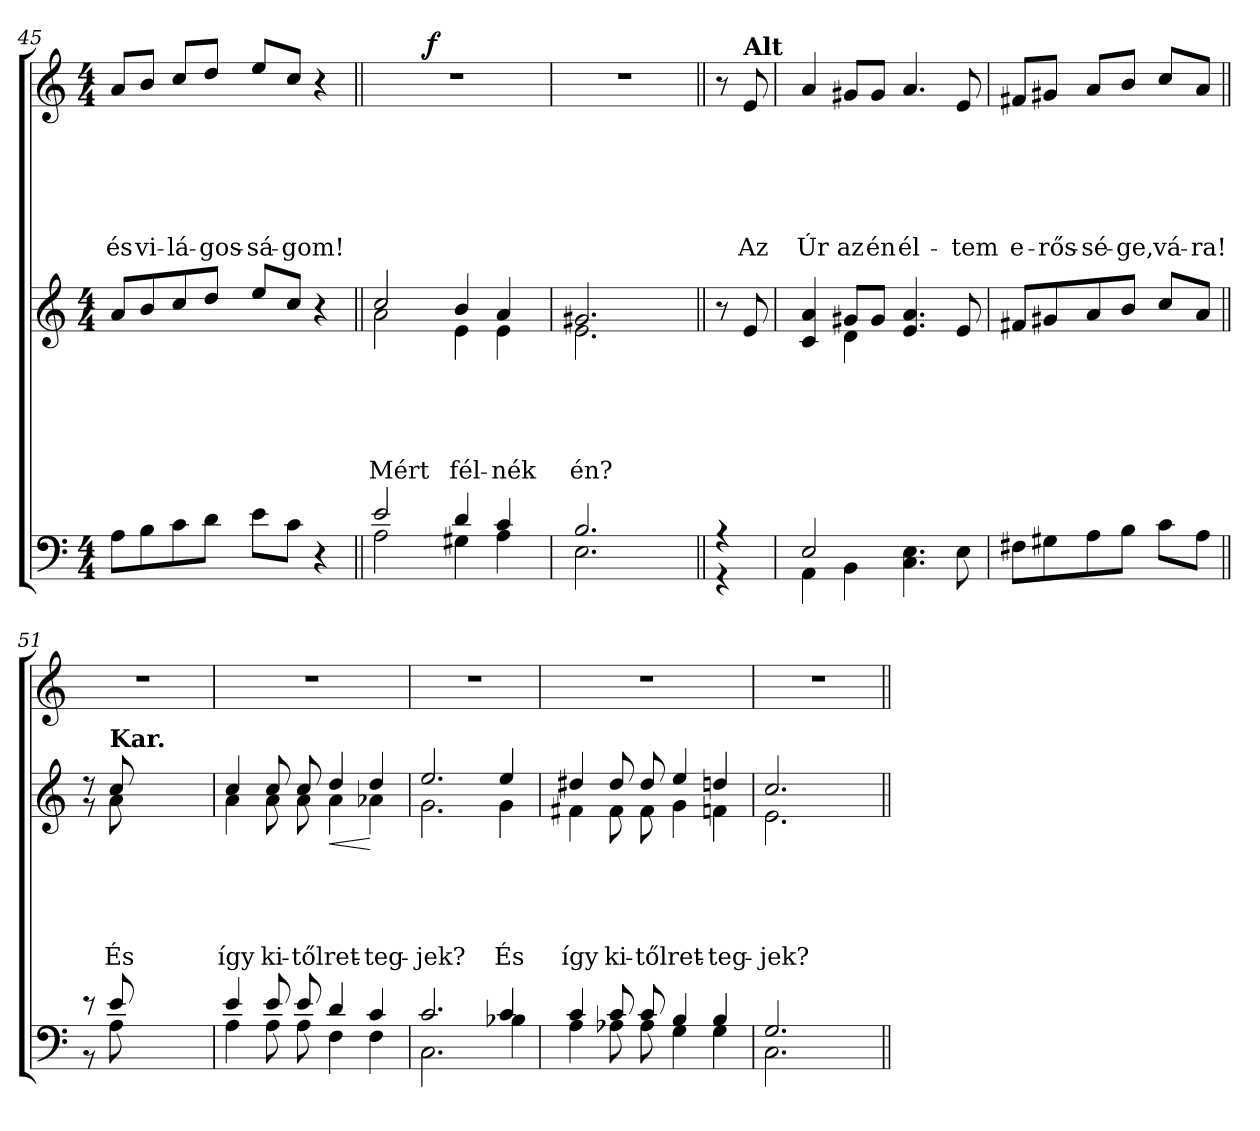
**kern	**kern	**text	**text	**text	**text	**text	**dynam	**kern	**text	**text	**text	**text	**text	**text	**dynam
*part3	*part2	*part2	*part2	*part2	*part2	*part2	*part2	*part1	*part1	*part1	*part1	*part1	*part1	*part1	*part1
*staff3	*staff2	*staff2	*staff2	*staff2	*staff2	*staff2	*staff2	*staff1	*staff1	*staff1	*staff1	*staff1	*staff1	*staff1	*staff1
*clefF4	*clefG2	*	*	*	*	*	*	*clefG2	*	*	*	*	*	*	*
*k[]	*k[]	*	*	*	*	*	*	*k[]	*	*	*	*	*	*	*
*C:	*C:	*	*	*	*	*	*	*C:	*	*	*	*	*	*	*
*M4/4	*M4/4	*	*	*	*	*	*	*M4/4	*	*	*	*	*	*	*
=45	=45	=45	=45	=45	=45	=45	=45	=45	=45	=45	=45	=45	=45	=45	=45
!	!	!	!	!	!	!	!	!	!	!	!	!	!	!LO:LY:b	!
8A\L	8a/L	.	.	.	.	.	.	8a/L	.	.	.	.	.	és	.
!	!	!	!	!	!	!	!	!	!	!	!	!	!	!LO:LY:b	!
8B\	8b/	.	.	.	.	.	.	8b/J	.	.	.	.	.	vi-	.
!	!	!	!	!	!	!	!	!	!	!	!	!	!	!LO:LY:b	!
8c\	8cc/	.	.	.	.	.	.	8cc/L	.	.	.	.	.	-lá-	.
!	!	!	!	!	!	!	!	!	!	!	!	!	!	!LO:LY:b	!
8d\J	8dd/J	.	.	.	.	.	.	8dd/J	.	.	.	.	.	-gos-	.
!	!	!	!	!	!	!	!	!	!	!	!	!	!	!LO:LY:b	!
8e\L	8ee/L	.	.	.	.	.	.	8ee/L	.	.	.	.	.	-sá-	.
!	!	!	!	!	!	!	!	!	!	!	!	!	!	!LO:LY:b	!
8c\J	8cc/J	.	.	.	.	.	.	8cc/J	.	.	.	.	.	-gom!	.
4r	4r	.	.	.	.	.	.	4r	.	.	.	.	.	.	.
!!LO:LB:g=z
=46||	=46||	=46||	=46||	=46||	=46||	=46||	=46||	=46||	=46||	=46||	=46||	=46||	=46||	=46||	=46||
*^	*	*	*	*	*	*	*	*	*	*	*	*	*	*	*
!	!	!LO:TX:a:B:t=Kar.	!	!	!	!	!	!	!	!	!	!	!	!	!	!
!	!	!	!	!	!	!	!LO:LY:b	!	!	!	!	!	!	!	!	!
*	*	*^	*	*	*	*	*	*	*^	*	*	*	*	*	*	*
2e/	2A\	2cc/	2a\	.	.	.	.	Mért	.	1r	4.ryy	.	.	.	.	.	.	.
!	!	!	!	!	!	!	!	!	!	!	!	!	!	!	!	!	!	!LO:DY:b
.	.	.	.	.	.	.	.	.	.	.	2ryy	.	.	.	.	.	.	f
!	!	!	!	!	!	!	!	!LO:LY:b	!	!	!	!	!	!	!	!	!	!
4d/	4G#X\	4b/	4e\	.	.	.	.	fél-	.	.	.	.	.	.	.	.	.	.
!	!	!	!	!	!	!	!	!LO:LY:b	!	!	!	!	!	!	!	!	!	!
4c/	4A\	4a/	4e\	.	.	.	.	-nék	.	.	.	.	.	.	.	.	.	.
.	.	.	.	.	.	.	.	.	.	.	8ryy	.	.	.	.	.	.	.
*	*	*	*	*	*	*	*	*	*	*v	*v	*	*	*	*	*	*	*
=47	=47	=47	=47	=47	=47	=47	=47	=47	=47	=47	=47	=47	=47	=47	=47	=47	=47
*	*	*	*	*	*	*	*	*	*	*^	*	*	*	*	*	*	*
!	!	!	!	!	!	!	!	!LO:LY:b	!	!	!	!	!	!	!	!	!	!
*	*	*	*	*	*	*	*	*	*	*v	*v	*	*	*	*	*	*	*
2.B/	2.E\	2.g#X/	2.e\	.	.	.	.	én?	.	1r	.	.	.	.	.	.	.
4ryy	4ryy	4ryy	4ryy	.	.	.	.	.	.	.	.	.	.	.	.	.	.
*	*	*v	*v	*	*	*	*	*	*	*	*	*	*	*	*	*	*
=48||	=48||	=48||	=48||	=48||	=48||	=48||	=48||	=48||	=48||	=48||	=48||	=48||	=48||	=48||	=48||	=48||
4r	4r	8r	.	.	.	.	.	.	8r	.	.	.	.	.	.	.
!	!	!	!	!	!	!	!	!	!LO:TX:a:B:t=Alt	!	!	!	!	!	!	!
!	!	!	!	!	!	!	!	!	!	!	!	!	!	!	!LO:LY:b	!
.	.	8e/	.	.	.	.	.	.	8e/	.	.	.	.	.	Az	.
=49	=49	=49	=49	=49	=49	=49	=49	=49	=49	=49	=49	=49	=49	=49	=49	=49
*	*	*^	*	*	*	*	*	*	*	*	*	*	*	*	*	*
!	!	!	!	!	!	!	!	!	!	!	!	!	!	!	!	!LO:LY:b	!
2E/	4AA\	4c/ 4a/	4c\yy	.	.	.	.	.	.	4a/	.	.	.	.	.	Úr	.
!	!	!	!	!	!	!	!	!	!	!	!	!	!	!	!	!LO:LY:b	!
.	4BB\	8g#X/L	4d\	.	.	.	.	.	.	8g#X/L	.	.	.	.	.	az	.
!	!	!	!	!	!	!	!	!	!	!	!	!	!	!	!	!LO:LY:b	!
.	.	8g#/J	.	.	.	.	.	.	.	8g#/J	.	.	.	.	.	én	.
!	!	!	!	!	!	!	!	!	!	!	!	!	!	!	!	!LO:LY:b	!
2ryy	4.C\ 4.E\	4.e/ 4.a/	2ryy	.	.	.	.	.	.	4.a/	.	.	.	.	.	él-	.
!	!	!	!	!	!	!	!	!	!	!	!	!	!	!	!	!LO:LY:b	!
.	8E\	8e/	.	.	.	.	.	.	.	8e/	.	.	.	.	.	-tem	.
*v	*v	*	*	*	*	*	*	*	*	*	*	*	*	*	*	*	*
*	*v	*v	*	*	*	*	*	*	*	*	*	*	*	*	*	*
=50	=50	=50	=50	=50	=50	=50	=50	=50	=50	=50	=50	=50	=50	=50	=50
*^	*	*	*	*	*	*	*	*	*	*	*	*	*	*	*
!	!	!	!	!	!	!	!	!	!	!	!	!	!	!	!LO:LY:b	!
*v	*v	*	*	*	*	*	*	*	*	*	*	*	*	*	*	*
8F#X\L	8f#X/L	.	.	.	.	.	.	8f#X/L	.	.	.	.	.	e-	.
!	!	!	!	!	!	!	!	!	!	!	!	!	!	!LO:LY:b	!
8G#X\	8g#X/	.	.	.	.	.	.	8g#X/J	.	.	.	.	.	-rős-	.
!	!	!	!	!	!	!	!	!	!	!	!	!	!	!LO:LY:b	!
8A\	8a/	.	.	.	.	.	.	8a/L	.	.	.	.	.	-sé-	.
!	!	!	!	!	!	!	!	!	!	!	!	!	!	!LO:LY:b	!
8B\J	8b/J	.	.	.	.	.	.	8b/J	.	.	.	.	.	-ge,	.
!	!	!	!	!	!	!	!	!	!	!	!	!	!	!LO:LY:b	!
8c\L	8cc/L	.	.	.	.	.	.	8cc/L	.	.	.	.	.	vá-	.
!	!	!	!	!	!	!	!	!	!	!	!	!	!	!LO:LY:b	!
8A\J	8a/J	.	.	.	.	.	.	8a/J	.	.	.	.	.	-ra!	.
!!LO:LB:g=z
=51||	=51||	=51||	=51||	=51||	=51||	=51||	=51||	=51||	=51||	=51||	=51||	=51||	=51||	=51||	=51||
*^	*^	*	*	*	*	*	*	*	*	*	*	*	*	*	*
8r	8r	8r	8r	.	.	.	.	.	.	1r	.	.	.	.	.	.	.
!	!	!LO:TX:a:B:t=Kar.	!	!	!	!	!	!	!	!	!	!	!	!	!	!	!
!	!	!	!	!	!	!	!	!LO:LY:b	!	!	!	!	!	!	!	!	!
8e/	8A\	8cc/	8a\	.	.	.	.	És	.	.	.	.	.	.	.	.	.
2.ryy	2.ryy	2.ryy	2.ryy	.	.	.	.	.	.	.	.	.	.	.	.	.	.
=52	=52	=52	=52	=52	=52	=52	=52	=52	=52	=52	=52	=52	=52	=52	=52	=52	=52
!	!	!	!	!	!	!	!	!LO:LY:b	!	!	!	!	!	!	!	!	!
4e/	4A\	4cc/	4a\	.	.	.	.	így	.	1r	.	.	.	.	.	.	.
!	!	!	!	!	!	!	!	!LO:LY:b	!	!	!	!	!	!	!	!	!
8e/	8A\	8cc/	8a\	.	.	.	.	ki-	.	.	.	.	.	.	.	.	.
!	!	!	!	!	!	!	!	!LO:LY:b	!	!	!	!	!	!	!	!	!
8e/	8A\	8cc/	8a\	.	.	.	.	-től	.	.	.	.	.	.	.	.	.
!	!	!	!	!	!	!	!	!LO:LY:b	!LO:HP:b	!	!	!	!	!	!	!	!
4d/	4F\	4dd/	4a\	.	.	.	.	ret-	<	.	.	.	.	.	.	.	.
!	!	!	!	!	!	!	!	!LO:LY:b	!	!	!	!	!	!	!	!	!
4c/	4F\	4dd/	4a-X\	.	.	.	.	-teg-	[	.	.	.	.	.	.	.	.
=53	=53	=53	=53	=53	=53	=53	=53	=53	=53	=53	=53	=53	=53	=53	=53	=53	=53
!	!	!	!	!	!	!	!	!LO:LY:b	!	!	!	!	!	!	!	!	!
2.c/	2.C\	2.ee/	2.g\	.	.	.	.	-jek?	.	1r	.	.	.	.	.	.	.
!	!	!	!	!	!	!	!	!LO:LY:b	!	!	!	!	!	!	!	!	!
4c/	4B-X\	4ee/	4g\	.	.	.	.	És	.	.	.	.	.	.	.	.	.
=54	=54	=54	=54	=54	=54	=54	=54	=54	=54	=54	=54	=54	=54	=54	=54	=54	=54
!	!	!	!	!	!	!	!	!LO:LY:b	!	!	!	!	!	!	!	!	!
4c/	4A\	4dd#X/	4f#X\	.	.	.	.	így	.	1r	.	.	.	.	.	.	.
!	!	!	!	!	!	!	!	!LO:LY:b	!	!	!	!	!	!	!	!	!
8c/	8A-X\	8dd#/	8f#\	.	.	.	.	ki-	.	.	.	.	.	.	.	.	.
!	!	!	!	!	!	!	!	!LO:LY:b	!	!	!	!	!	!	!	!	!
8c/	8A-\	8dd#/	8f#\	.	.	.	.	-től	.	.	.	.	.	.	.	.	.
!	!	!	!	!	!	!	!	!LO:LY:b	!	!	!	!	!	!	!	!	!
4B/	4G\	4ee/	4g\	.	.	.	.	ret-	.	.	.	.	.	.	.	.	.
!	!	!	!	!	!	!	!	!LO:LY:b	!	!	!	!	!	!	!	!	!
4B/	4G\	4ddn/	4fn\	.	.	.	.	-teg-	.	.	.	.	.	.	.	.	.
=55	=55	=55	=55	=55	=55	=55	=55	=55	=55	=55	=55	=55	=55	=55	=55	=55	=55
!	!	!	!	!	!	!	!	!LO:LY:b	!	!	!	!	!	!	!	!	!
2.G/	2.C\	2.cc/	2.e\	.	.	.	.	-jek?	.	1r	.	.	.	.	.	.	.
4ryy	4ryy	4ryy	4ryy	.	.	.	.	.	.	.	.	.	.	.	.	.	.
*v	*v	*	*	*	*	*	*	*	*	*	*	*	*	*	*	*	*
*	*v	*v	*	*	*	*	*	*	*	*	*	*	*	*	*	*
=||	=||	=||	=||	=||	=||	=||	=||	=||	=||	=||	=||	=||	=||	=||	=||
*-	*-	*-	*-	*-	*-	*-	*-	*-	*-	*-	*-	*-	*-	*-	*-
